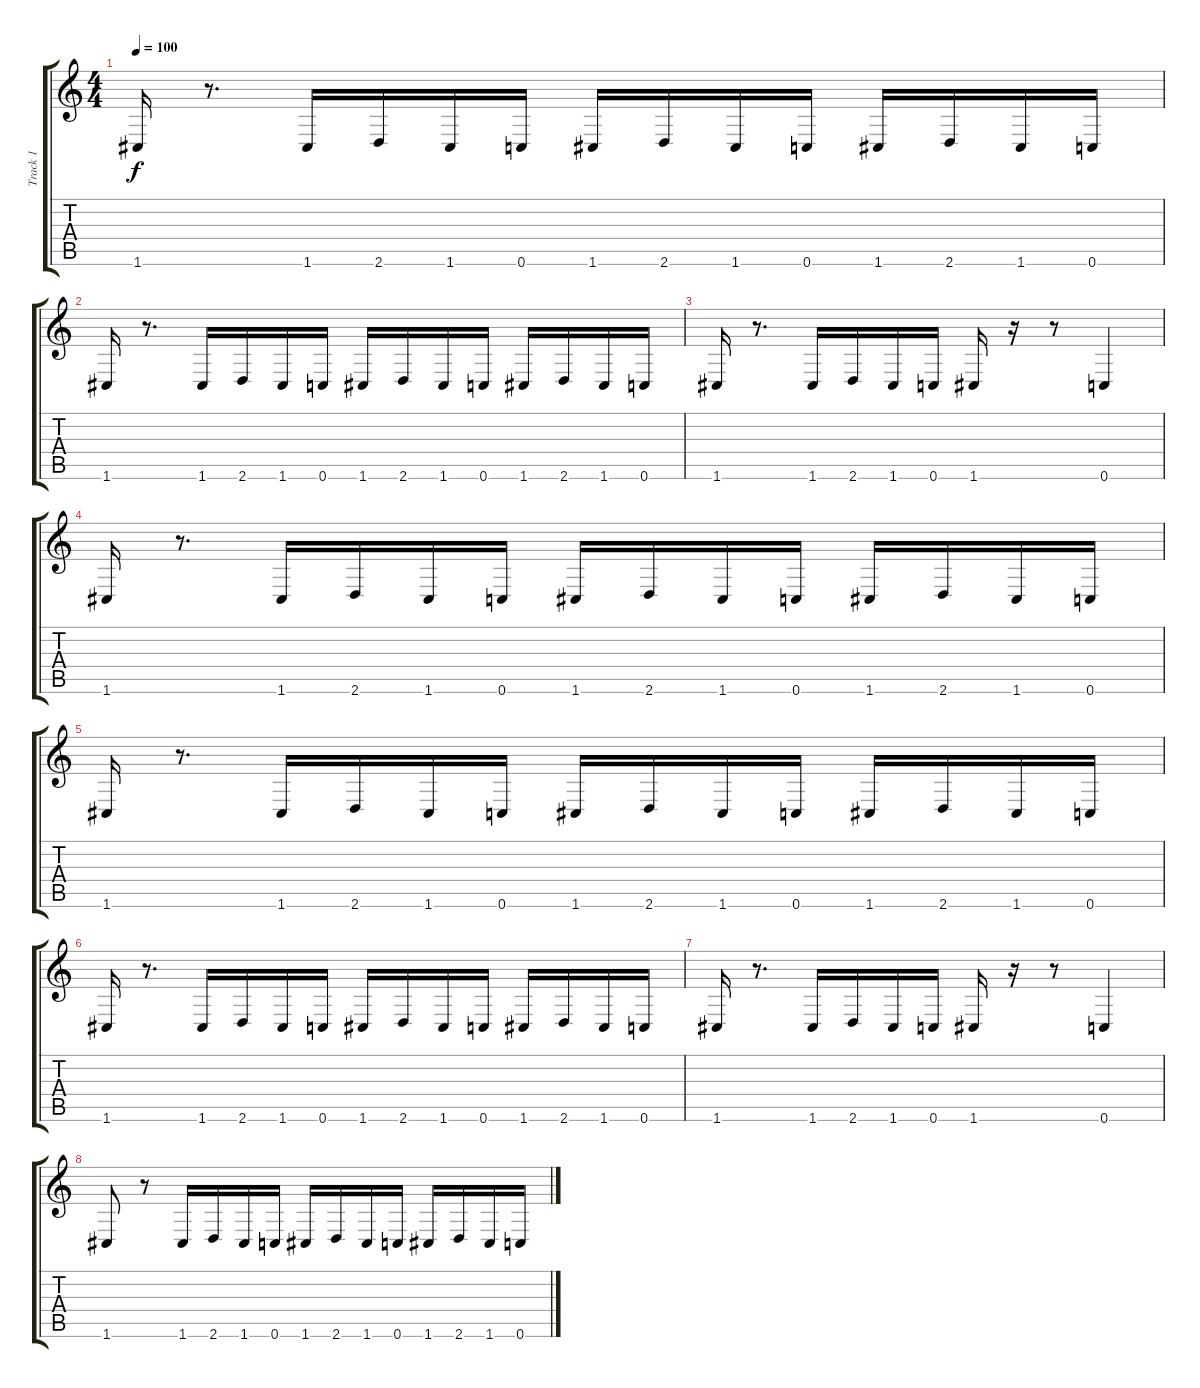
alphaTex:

\track ("Track 1" "Track 1") {instrument distortionguitar}
\staff {score tabs}
\tuning (D4 A3 F3 C3 G2 C2) {hide}
\ts (4 4)
\tempo 100
\clef g2
\ks c
1.6.16{dy f} r.8{d} 1.6.16 2.6.16 1.6.16 0.6.16 1.6.16 2.6.16 1.6.16 0.6.16 1.6.16 2.6.16 1.6.16 0.6.16 |
1.6.16 r.8{d} 1.6.16 2.6.16 1.6.16 0.6.16 1.6.16 2.6.16 1.6.16 0.6.16 1.6.16 2.6.16 1.6.16 0.6.16 |
1.6.16 r.8{d} 1.6.16 2.6.16 1.6.16 0.6.16 1.6.16 r.16 r.8 0.6.4 |
1.6.16 r.8{d} 1.6.16 2.6.16 1.6.16 0.6.16 1.6.16 2.6.16 1.6.16 0.6.16 1.6.16 2.6.16 1.6.16 0.6.16 |
1.6.16 r.8{d} 1.6.16 2.6.16 1.6.16 0.6.16 1.6.16 2.6.16 1.6.16 0.6.16 1.6.16 2.6.16 1.6.16 0.6.16 |
1.6.16 r.8{d} 1.6.16 2.6.16 1.6.16 0.6.16 1.6.16 2.6.16 1.6.16 0.6.16 1.6.16 2.6.16 1.6.16 0.6.16 |
1.6.16 r.8{d} 1.6.16 2.6.16 1.6.16 0.6.16 1.6.16 r.16 r.8 0.6.4 |
\section ("" "")
1.6.8 r.8 1.6.16 2.6.16 1.6.16 0.6.16 1.6.16 2.6.16 1.6.16 0.6.16 1.6.16 2.6.16 1.6.16 0.6.16
